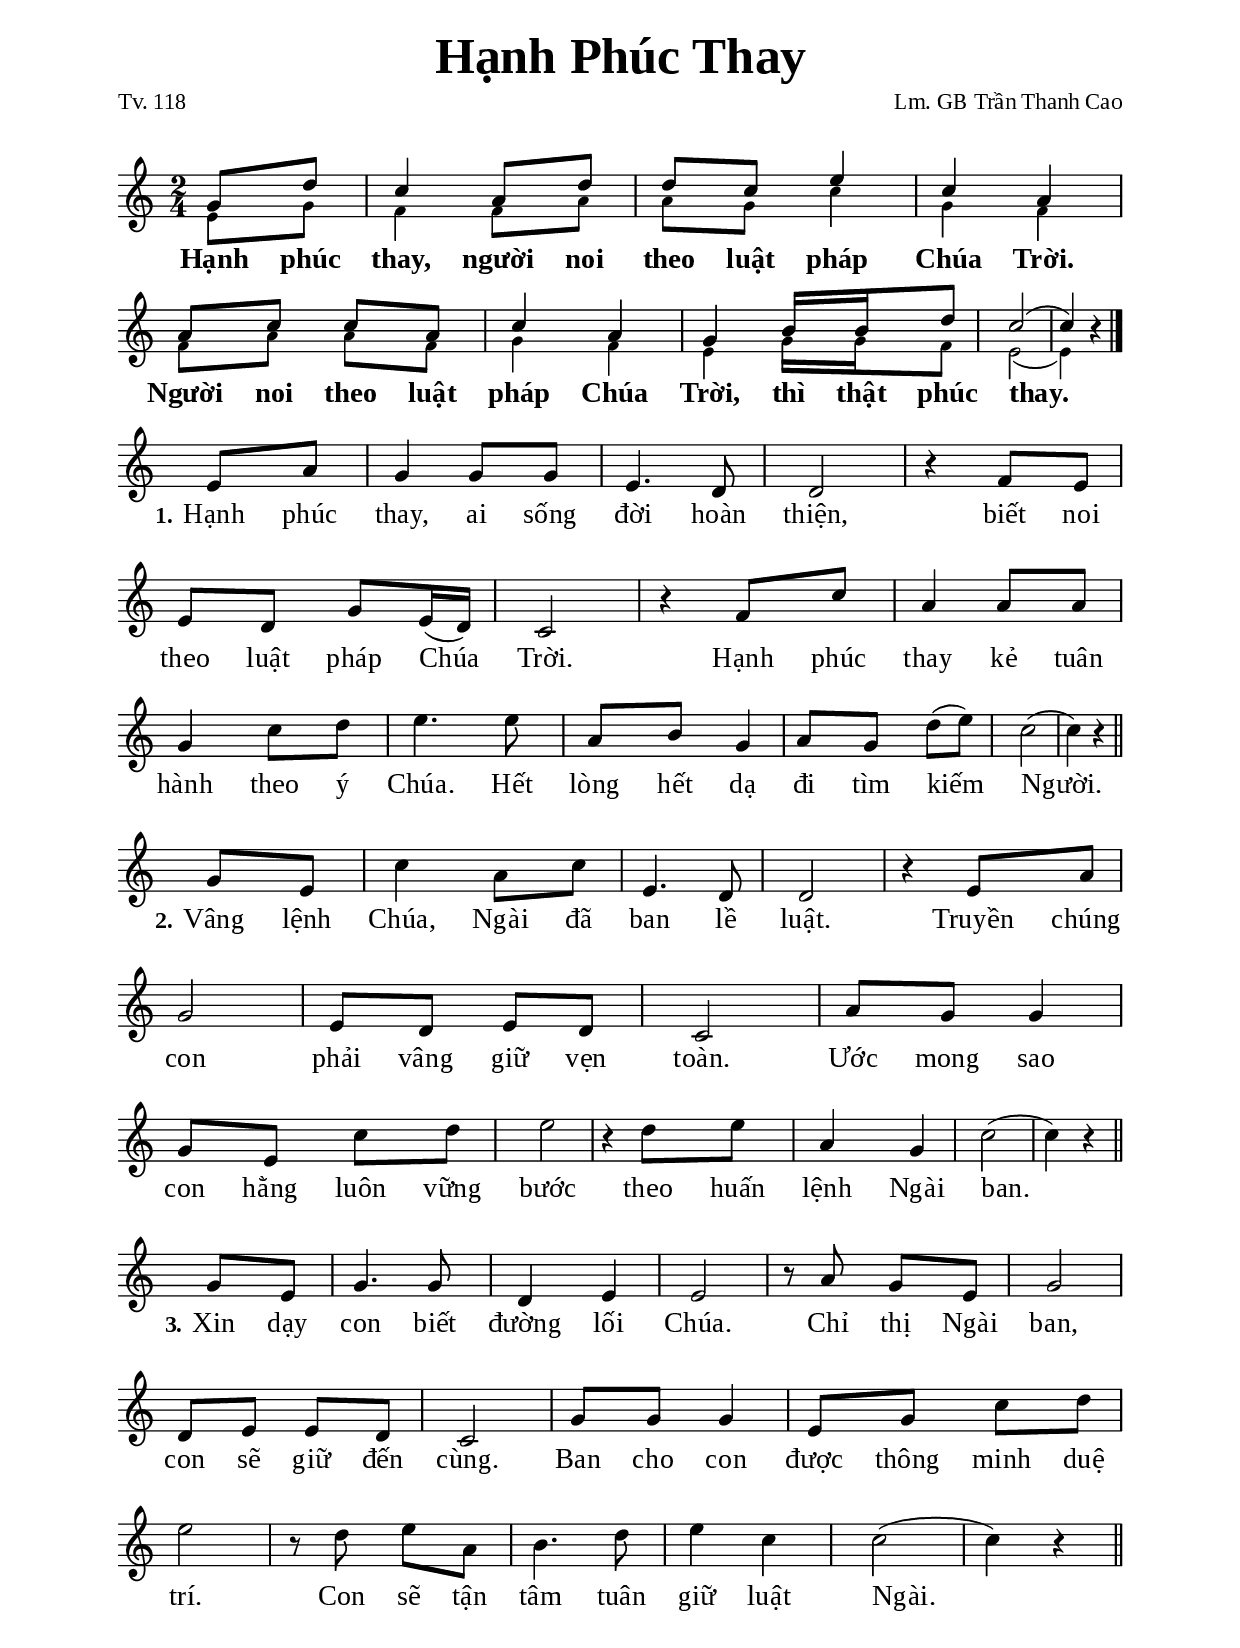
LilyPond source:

% Cài đặt chung
\version "2.22.1"
\include "english.ly"

\header {
  title = \markup { \fontsize #3 "Hạnh Phúc Thay" }
  poet = "Tv. 118"
  composer = "Lm. GB Trần Thanh Cao"
  arranger = " "
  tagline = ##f
}

\paper {
  #(set-paper-size "a4")
  top-margin = 10\mm
  bottom-margin = 10\mm
  left-margin = 20\mm
  right-margin = 20\mm
  indent = #0
  #(define fonts
    (make-pango-font-tree
      "Liberation Serif"
      "Liberation Serif"
      "Liberation Serif"
      (/ 20 20)))
  page-count = #1
  system-system-spacing = #'((basic-distance . 13))
  score-system-spacing = #'((basic-distance . 13))
}

% Nhạc điệp khúc
nhacDiepKhucSop = \relative c'' {
  \partial 4 g8 d' |
  c4 a8 d |
  d c e4 |
  c a |
  a8 c c a |
  c4 a |
  g b16 b d8 |
  c2 ( |
  c4) r \bar "|."
}

nhacDiepKhucBas = \relative c' {
  \partial 4 e8 g |
  f4 f8 a |
  a g c4 |
  g f |
  f8 a a f |
  g4 f |
  e g16 g f8 |
  e2 ( |
  e4) r
}

% Nhạc phiên khúc
nhacPhienKhucMot = \relative c' {
  \partial 4 e8 a |
  g4 g8 g |
  e4. d8 |
  d2 |
  r4 f8 e |
  e d g e16 (d) |
  c2 |
  r4 f8 c' |
  a4 a8 a |
  g4 c8 d |
  e4. e8 |
  a, b g4 |
  a8 g d' (e) |
  c2 ( |
  c4) r \bar "||"
}

nhacPhienKhucHai = \relative c'' {
  \partial 4 g8 e |
  c'4 a8 c |
  e,4.  d8 |
  d2 | r4 e8 a |
  g2 |
  e8 d e d |
  c2 |
  a'8 g g4 |
  g8 e c' d |
  e2 |
  r4 d8 e |
  a,4 g |
  c2 ( |
  c4) r \bar "||"
}

nhacPhienKhucBa = \relative c'' {
  \partial 4 g8 e |
  g4. g8 |
  d4 e |
  e2 |
  r8 a g e |
  g2 |
  d8 e e d |
  c2 |
  g'8 g g4 |
  e8 g c d |
  e2 |
  r8 d e a, |
  b4. d8 |
  e4 c |
  c2 ( |
  c4) r \bar "||"
}

% Lời điệp khúc
loiDiepKhuc = \lyricmode {
  Hạnh phúc thay, người noi theo luật pháp Chúa Trời.
  Người noi theo luật pháp Chúa Trời, thì thật phúc thay.
}

% Lời phiên khúc
loiPhienKhucMot = \lyricmode {
  \set stanza = #"1."
  Hạnh phúc thay, ai sống đời hoàn thiện,
  biết noi theo luật pháp Chúa Trời.
  Hạnh phúc thay kẻ tuân hành theo ý Chúa.
  Hết lòng hết dạ đi tìm kiếm Người.
}

loiPhienKhucHai = \lyricmode {
  \set stanza = #"2."
  Vâng lệnh Chúa, Ngài đã ban lề luật.
  Truyền chúng con phải vâng giữ vẹn toàn.
  Ước mong sao con hằng luôn vững bước
  theo huấn lệnh Ngài ban.
}

loiPhienKhucBa = \lyricmode {
  \set stanza = #"3."
  Xin dạy con biết đường lối Chúa.
  Chỉ thị Ngài ban, con sẽ giữ đến cùng.
  Ban cho con được thông minh duệ trí.
  Con sẽ tận tâm tuân giữ luật Ngài.
}


% Dàn trang
\score {
  \new ChoirStaff <<
    \new Staff = diepKhuc \with {
        \consists "Merge_rests_engraver"
        %\magnifyStaff #(magstep +1)
      }
      <<
      \new Voice = beSop {
        \voiceOne \key c \major \time 2/4 \nhacDiepKhucSop
      }
      \new Voice = beBas {
        \override NoteHead.font-size = #-2
        \voiceTwo \key c \major \time 2/4 \nhacDiepKhucBas
      }
    >>
    \new Lyrics \lyricsto beSop \loiDiepKhuc
  >>
  \layout {
    \override Lyrics.LyricText.font-series = #'bold
    \override Lyrics.LyricText.font-size = #+2
    \override Lyrics.LyricSpace.minimum-distance = #3
    \override Score.BarNumber.break-visibility = ##(#f #f #f)
    \override Score.SpacingSpanner.uniform-stretching = ##t
  }
}

\score {
  \new ChoirStaff <<
    \new Staff = phienKhuc \with {
        %\magnifyStaff #(magstep +1)
      }
      <<
      \new Voice = beSop {
        \key c \major \time 2/4 \nhacPhienKhucMot
      }
    >>
    \new Lyrics \lyricsto beSop \loiPhienKhucMot
  >>
  \layout {
    \override Staff.TimeSignature.transparent = ##t
    \override Lyrics.LyricText.font-size = #+2
    \override Lyrics.LyricSpace.minimum-distance = #3.5
    \override Score.BarNumber.break-visibility = ##(#f #f #f)
    \override Score.SpacingSpanner.uniform-stretching = ##t
  }
}

\score {
  \new ChoirStaff <<
    \new Staff = phienKhuc \with {
        %\magnifyStaff #(magstep +1)
      }
      <<
      \new Voice = beSop {
        \key c \major \time 2/4 \nhacPhienKhucHai
      }
    >>
    \new Lyrics \lyricsto beSop \loiPhienKhucHai
  >>
  \layout {
    \override Staff.TimeSignature.transparent = ##t
    \override Lyrics.LyricText.font-size = #+2
    \override Lyrics.LyricSpace.minimum-distance = #3.5
    \override Score.BarNumber.break-visibility = ##(#f #f #f)
    \override Score.SpacingSpanner.uniform-stretching = ##t
  }
}

\score {
  \new ChoirStaff <<
    \new Staff = phienKhuc \with {
        %\magnifyStaff #(magstep +1)
      }
      <<
      \new Voice = beSop {
        \key c \major \time 2/4 \nhacPhienKhucBa
      }
    >>
    \new Lyrics \lyricsto beSop \loiPhienKhucBa
  >>
  \layout {
    \override Staff.TimeSignature.transparent = ##t
    \override Lyrics.LyricText.font-size = #+2
    \override Lyrics.LyricSpace.minimum-distance = #3
    \override Score.BarNumber.break-visibility = ##(#f #f #f)
    \override Score.SpacingSpanner.uniform-stretching = ##t
  }
}
